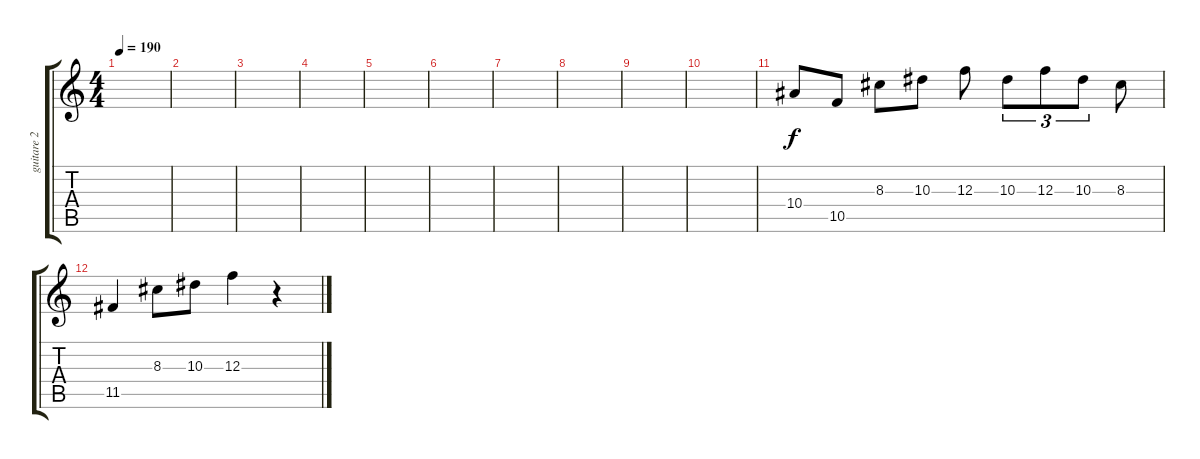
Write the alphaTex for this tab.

\track ("guitare 2" "guitare 2") {instrument distortionguitar}
\staff {score tabs}
\tuning (D4 A3 F3 C3 G2 D2) {hide}
\ts (4 4)
\tempo 190
\clef g2
\ks c
|
|
|
|
|
|
|
|
|
|
10.4.8 10.5.8 8.3.8 10.3.8 12.3.8 10.3.8{tu (3 2)} 12.3.8{tu (3 2)} 10.3.8{tu (3 2)} 8.3.8 |
11.5.4 8.3.8 10.3.8 12.3.4 r.4
